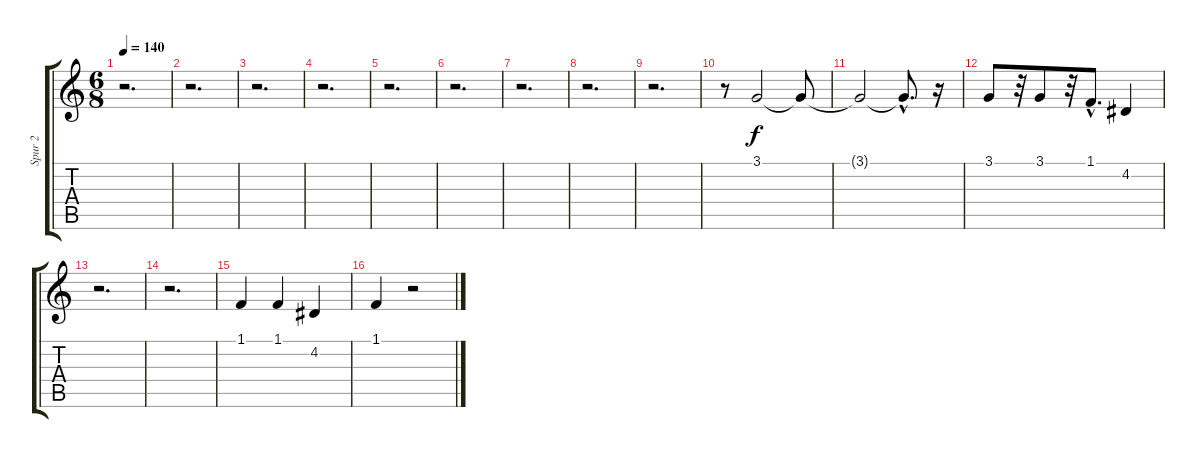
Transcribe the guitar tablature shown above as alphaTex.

\track ("Spur 2" "Spur 2") {instrument pad3polysynth}
\staff {score tabs}
\tuning (E4 B3 G3 D3 A2 E2) {hide}
\ts (6 8)
\tempo 140
\clef g2
\ks c
r.2{d dy f} |
r.2{d} |
r.2{d} |
r.2{d} |
r.2{d} |
r.2{d} |
r.2{d} |
r.2{d} |
r.2{d} |
r.8 3.1.2 3.1{t}.8 |
3.1{t}.2 3.1{hac t}.8{d} r.16 |
3.1.8 r.32 3.1.8 r.32 1.1{hac}.8{d} 4.2.4 |
r.2{d} |
r.2{d} |
1.1.4 1.1.4 4.2.4 |
1.1.4 r.2
